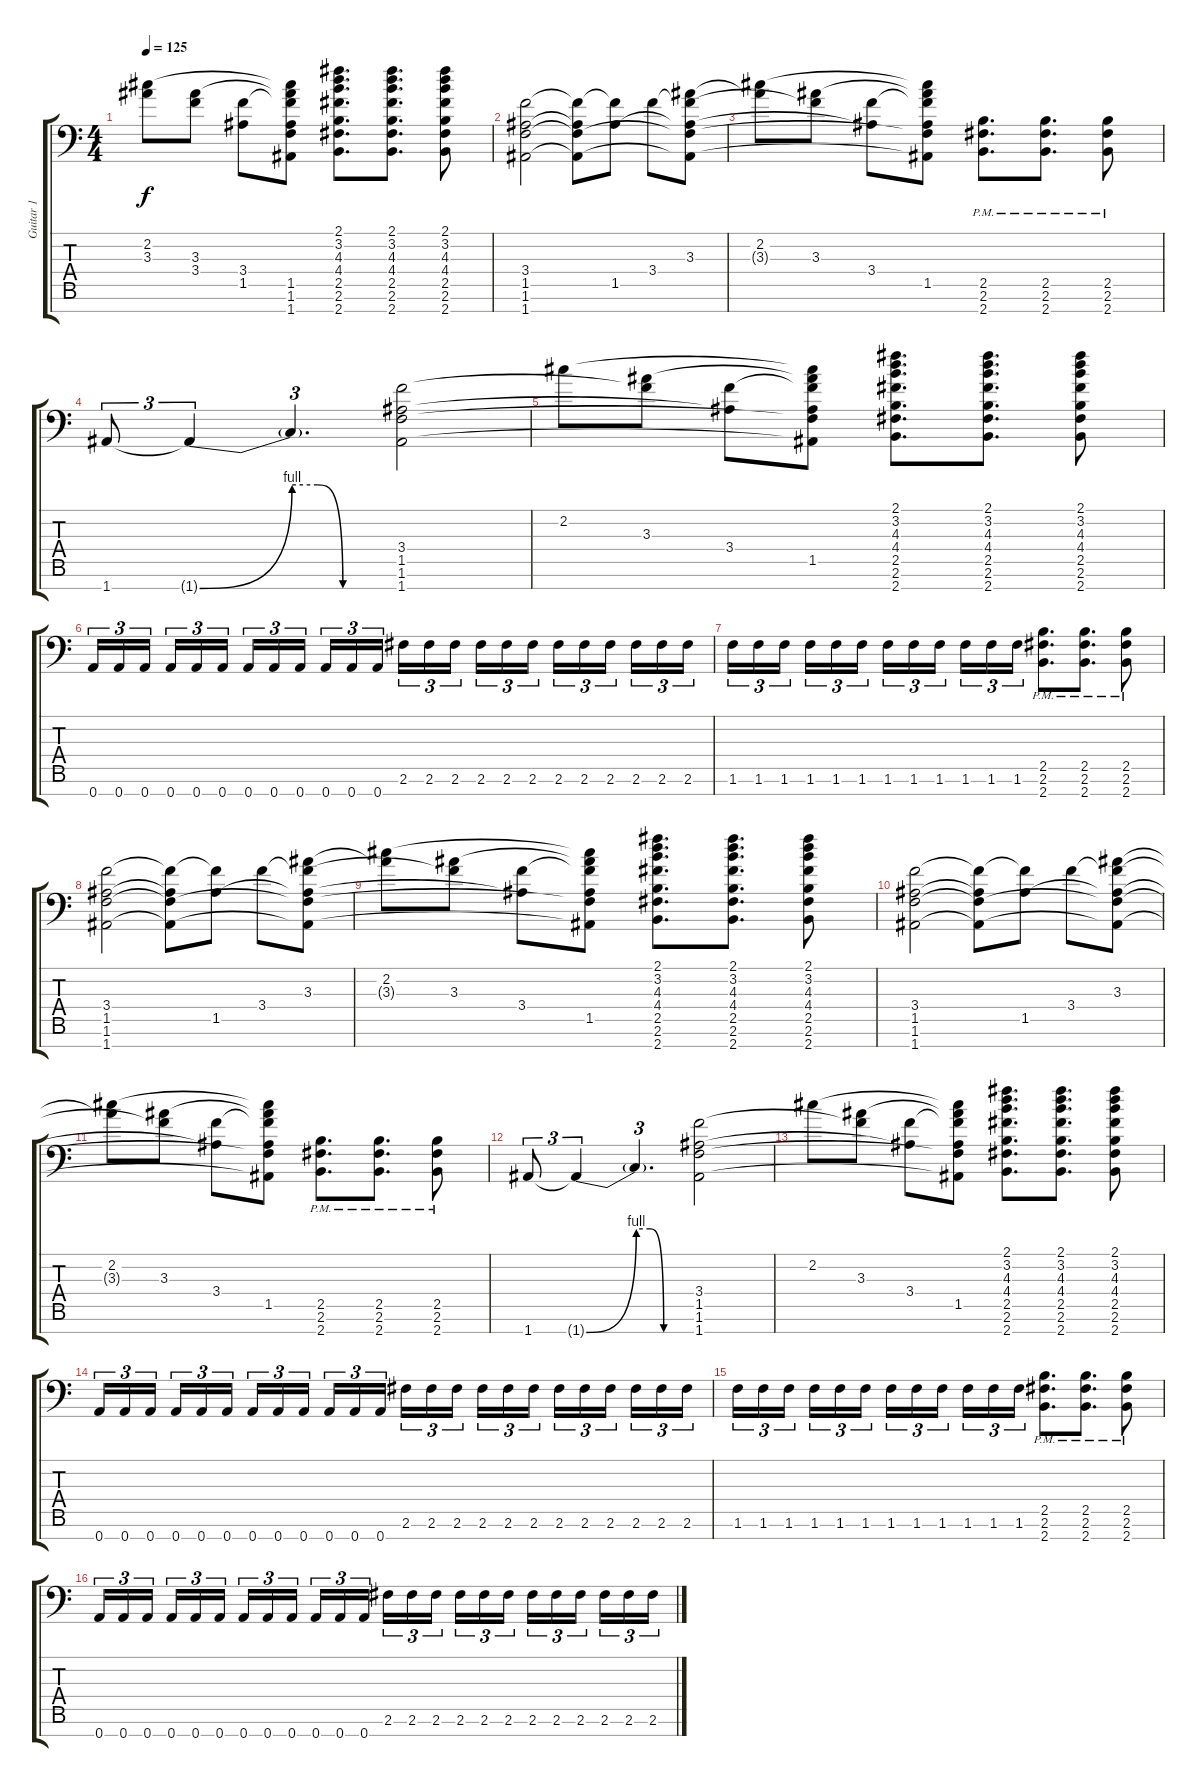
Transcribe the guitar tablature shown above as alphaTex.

\track ("Guitar 1" "Guitar 1") {instrument overdrivenguitar}
\staff {score tabs}
\tuning (E4 B3 G3 D3 A2 E2 A1) {hide}
\ts (4 4)
\tempo 125
\clef f4
\ks c
(2.2 3.3{t}).8{dy f} (3.3 3.4{t}).8 (3.4 1.5{t}).8 (2.2{t} 3.3{t} 3.4{t} 1.5 1.6{t} 1.7{t}).8 (2.1 3.2 4.3 4.4 2.5 2.6 2.7).8{d} (2.1 3.2 4.3 4.4 2.5 2.6 2.7).8{d} (2.1 3.2 4.3 4.4 2.5 2.6 2.7).8 |
(3.4 1.5 1.6 1.7).2 (3.4{t} 1.5{t} 1.6{t} 1.7{t}).8 (3.4{t} 1.5).8 3.4.8 (3.3 3.4{t} 1.5{t} 1.6{t} 1.7{t}).8 |
(2.2 3.3{t}).8 (3.3 3.4{t}).8 (3.4 1.5{t}).8 (2.2{t} 3.3{t} 3.4{t} 1.5 1.6{t} 1.7{t}).8 (2.5{pm} 2.6{pm} 2.7{pm}).8{d} (2.5{pm} 2.6{pm} 2.7{pm}).8{d} (2.5{pm} 2.6{pm} 2.7{pm}).8 |
1.7.8{tu (3 2)} 1.7{be (bend 0 0 60 4) t}.4{tu (3 2)} 1.7{be (custom 0 4 15 4 30 0 60 0) t}.4{d tu (3 2)} (3.4 1.5 1.6 1.7).2 |
2.2.8 (3.3 3.4{t}).8 (3.4 1.5{t}).8 (2.2{t} 3.3{t} 3.4{t} 1.5 1.6{t} 1.7{t}).8 (2.1 3.2 4.3 4.4 2.5 2.6 2.7).8{d} (2.1 3.2 4.3 4.4 2.5 2.6 2.7).8{d} (2.1 3.2 4.3 4.4 2.5 2.6 2.7).8 |
0.7.16{tu (3 2)} 0.7.16{tu (3 2)} 0.7.16{tu (3 2) beam splitsecondary} 0.7.16{tu (3 2)} 0.7.16{tu (3 2)} 0.7.16{tu (3 2)} 0.7.16{tu (3 2)} 0.7.16{tu (3 2)} 0.7.16{tu (3 2) beam splitsecondary} 0.7.16{tu (3 2)} 0.7.16{tu (3 2)} 0.7.16{tu (3 2)} 2.6.16{tu (3 2)} 2.6.16{tu (3 2)} 2.6.16{tu (3 2) beam splitsecondary} 2.6.16{tu (3 2)} 2.6.16{tu (3 2)} 2.6.16{tu (3 2)} 2.6.16{tu (3 2)} 2.6.16{tu (3 2)} 2.6.16{tu (3 2) beam splitsecondary} 2.6.16{tu (3 2)} 2.6.16{tu (3 2)} 2.6.16{tu (3 2)} |
1.6.16{tu (3 2)} 1.6.16{tu (3 2)} 1.6.16{tu (3 2) beam splitsecondary} 1.6.16{tu (3 2)} 1.6.16{tu (3 2)} 1.6.16{tu (3 2)} 1.6.16{tu (3 2)} 1.6.16{tu (3 2)} 1.6.16{tu (3 2) beam splitsecondary} 1.6.16{tu (3 2)} 1.6.16{tu (3 2)} 1.6.16{tu (3 2)} (2.5{pm} 2.6{pm} 2.7{pm}).8{d} (2.5{pm} 2.6{pm} 2.7{pm}).8{d} (2.5{pm} 2.6{pm} 2.7{pm}).8 |
(3.4 1.5 1.6 1.7).2 (3.4{t} 1.5{t} 1.6{t} 1.7{t}).8 (3.4{t} 1.5).8 3.4.8 (3.3 3.4{t} 1.5{t} 1.6{t} 1.7{t}).8 |
(2.2 3.3{t}).8 (3.3 3.4{t}).8 (3.4 1.5{t}).8 (2.2{t} 3.3{t} 3.4{t} 1.5 1.6{t} 1.7{t}).8 (2.1 3.2 4.3 4.4 2.5 2.6 2.7).8{d} (2.1 3.2 4.3 4.4 2.5 2.6 2.7).8{d} (2.1 3.2 4.3 4.4 2.5 2.6 2.7).8 |
(3.4 1.5 1.6 1.7).2 (3.4{t} 1.5{t} 1.6{t} 1.7{t}).8 (3.4{t} 1.5).8 3.4.8 (3.3 3.4{t} 1.5{t} 1.6{t} 1.7{t}).8 |
(2.2 3.3{t}).8 (3.3 3.4{t}).8 (3.4 1.5{t}).8 (2.2{t} 3.3{t} 3.4{t} 1.5 1.6{t} 1.7{t}).8 (2.5{pm} 2.6{pm} 2.7{pm}).8{d} (2.5{pm} 2.6{pm} 2.7{pm}).8{d} (2.5{pm} 2.6{pm} 2.7{pm}).8 |
1.7.8{tu (3 2)} 1.7{be (bend 0 0 60 4) t}.4{tu (3 2)} 1.7{be (custom 0 4 15 4 30 0 60 0) t}.4{d tu (3 2)} (3.4 1.5 1.6 1.7).2 |
2.2.8 (3.3 3.4{t}).8 (3.4 1.5{t}).8 (2.2{t} 3.3{t} 3.4{t} 1.5 1.6{t} 1.7{t}).8 (2.1 3.2 4.3 4.4 2.5 2.6 2.7).8{d} (2.1 3.2 4.3 4.4 2.5 2.6 2.7).8{d} (2.1 3.2 4.3 4.4 2.5 2.6 2.7).8 |
0.7.16{tu (3 2)} 0.7.16{tu (3 2)} 0.7.16{tu (3 2) beam splitsecondary} 0.7.16{tu (3 2)} 0.7.16{tu (3 2)} 0.7.16{tu (3 2)} 0.7.16{tu (3 2)} 0.7.16{tu (3 2)} 0.7.16{tu (3 2) beam splitsecondary} 0.7.16{tu (3 2)} 0.7.16{tu (3 2)} 0.7.16{tu (3 2)} 2.6.16{tu (3 2)} 2.6.16{tu (3 2)} 2.6.16{tu (3 2) beam splitsecondary} 2.6.16{tu (3 2)} 2.6.16{tu (3 2)} 2.6.16{tu (3 2)} 2.6.16{tu (3 2)} 2.6.16{tu (3 2)} 2.6.16{tu (3 2) beam splitsecondary} 2.6.16{tu (3 2)} 2.6.16{tu (3 2)} 2.6.16{tu (3 2)} |
1.6.16{tu (3 2)} 1.6.16{tu (3 2)} 1.6.16{tu (3 2) beam splitsecondary} 1.6.16{tu (3 2)} 1.6.16{tu (3 2)} 1.6.16{tu (3 2)} 1.6.16{tu (3 2)} 1.6.16{tu (3 2)} 1.6.16{tu (3 2) beam splitsecondary} 1.6.16{tu (3 2)} 1.6.16{tu (3 2)} 1.6.16{tu (3 2)} (2.5{pm} 2.6{pm} 2.7{pm}).8{d} (2.5{pm} 2.6{pm} 2.7{pm}).8{d} (2.5{pm} 2.6{pm} 2.7{pm}).8 |
0.7.16{tu (3 2)} 0.7.16{tu (3 2)} 0.7.16{tu (3 2) beam splitsecondary} 0.7.16{tu (3 2)} 0.7.16{tu (3 2)} 0.7.16{tu (3 2)} 0.7.16{tu (3 2)} 0.7.16{tu (3 2)} 0.7.16{tu (3 2) beam splitsecondary} 0.7.16{tu (3 2)} 0.7.16{tu (3 2)} 0.7.16{tu (3 2)} 2.6.16{tu (3 2)} 2.6.16{tu (3 2)} 2.6.16{tu (3 2) beam splitsecondary} 2.6.16{tu (3 2)} 2.6.16{tu (3 2)} 2.6.16{tu (3 2)} 2.6.16{tu (3 2)} 2.6.16{tu (3 2)} 2.6.16{tu (3 2) beam splitsecondary} 2.6.16{tu (3 2)} 2.6.16{tu (3 2)} 2.6.16{tu (3 2)}
